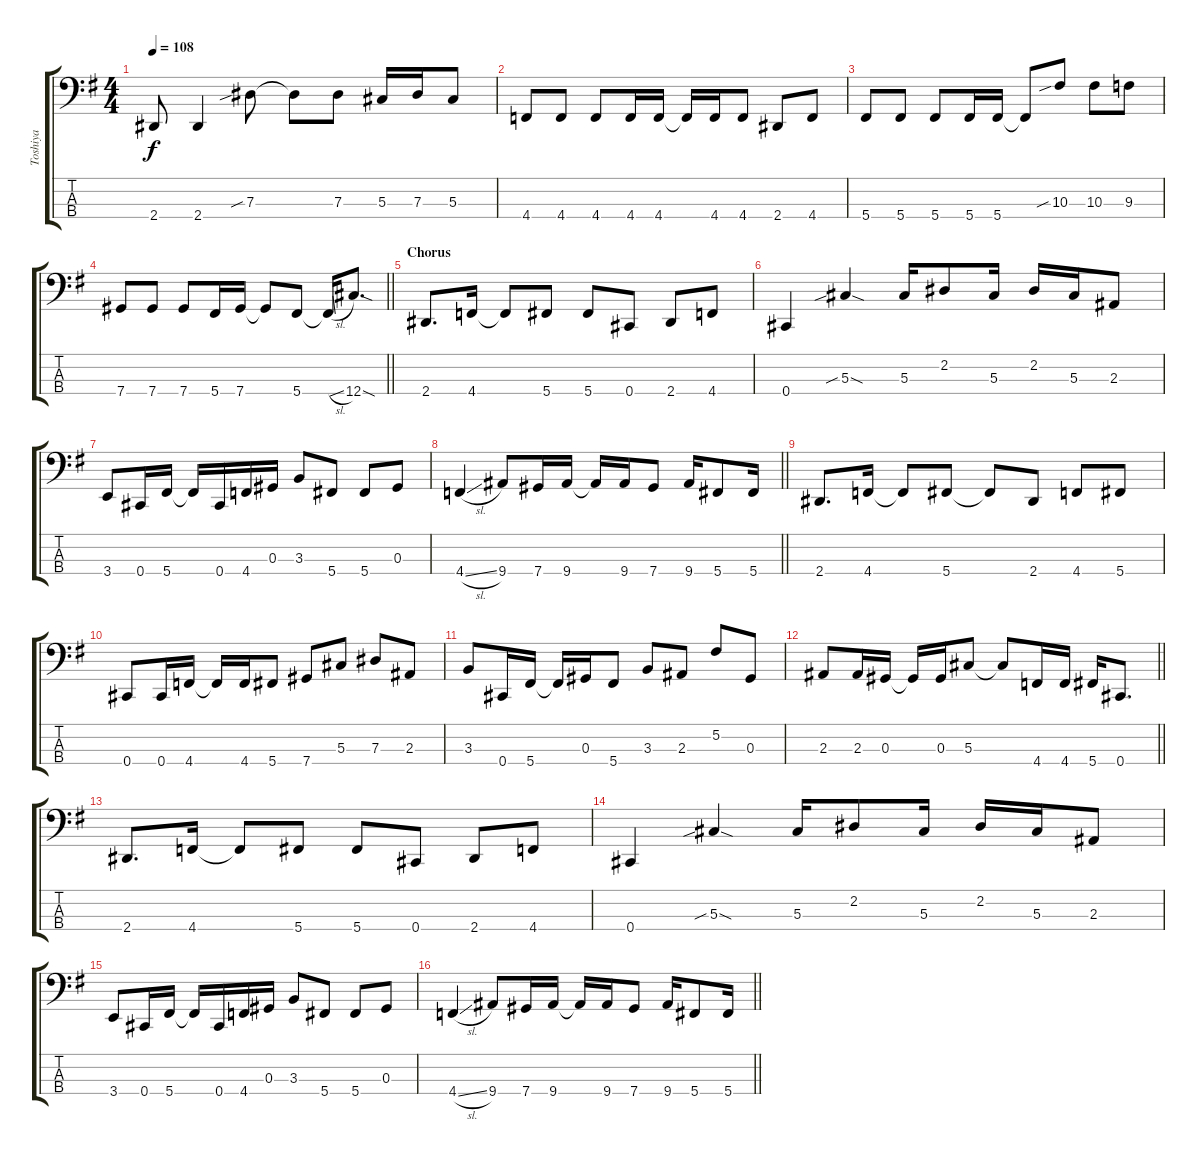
\track ("Toshiya" "Toshiya") {instrument electricbasspick}
\staff {score tabs}
\tuning (Gb2 Db2 Ab1 Db1) {hide}
\ts (4 4)
\tempo 108
\clef f4
\ks g
2.4.8{dy f} 2.4.4 7.3{sib}.8 7.3{t}.8 7.3.8 5.3.16 7.3.16 5.3.8 |
4.4.8 4.4.8 4.4.8 4.4.16 4.4.16 4.4{t}.16 4.4.16 4.4.8 2.4.8 4.4.8 |
5.4.8 5.4.8 5.4.8 5.4.16 5.4.16 5.4{t}.8 10.3{sib}.8 10.3.8 9.3.8 |
\barLineRight lightlight
7.4.8 7.4.8 7.4.8 5.4.16 7.4.16 7.4{t}.8 5.4.8 5.4{sl t}.16 12.4{sod}.8{d} |
\section ("" "Chorus")
2.4.8{d} 4.4.16 4.4{t}.8 5.4.8 5.4.8 0.4.8 2.4.8 4.4.8 |
0.4.4 5.3{sib sod}.4 5.3.16 2.2.8 5.3.16 2.2.16 5.3.16 2.3.8 |
3.4.8 0.4.16 5.4.16 5.4{t}.16 0.4.16 4.4.16 0.3.16 3.3.8 5.4.8 5.4.8 0.3.8 |
\barLineRight lightlight
4.4{sl}.4 9.4.8 7.4.16 9.4.16 9.4{t}.16 9.4.16 7.4.8 9.4.16 5.4.8 5.4.16 |
2.4.8{d} 4.4.16 4.4{t}.8 5.4.8 5.4{t}.8 2.4.8 4.4.8 5.4.8 |
0.4.8 0.4.16 4.4.16 4.4{t}.16 4.4.16 5.4.8 7.4.8 5.3.8 7.3.8 2.3.8 |
3.3.8 0.4.16 5.4.16 5.4{t}.16 0.3.16 5.4.8 3.3.8 2.3.8 5.2.8 0.3.8 |
\barLineRight lightlight
2.3.8 2.3.16 0.3.16 0.3{t}.16 0.3.16 5.3.8 5.3{t}.8 4.4.16 4.4.16 5.4.16 0.4.8{d} |
\section ("" "")
2.4.8{d} 4.4.16 4.4{t}.8 5.4.8 5.4.8 0.4.8 2.4.8 4.4.8 |
0.4.4 5.3{sib sod}.4 5.3.16 2.2.8 5.3.16 2.2.16 5.3.16 2.3.8 |
3.4.8 0.4.16 5.4.16 5.4{t}.16 0.4.16 4.4.16 0.3.16 3.3.8 5.4.8 5.4.8 0.3.8 |
\barLineRight lightlight
4.4{sl}.4 9.4.8 7.4.16 9.4.16 9.4{t}.16 9.4.16 7.4.8 9.4.16 5.4.8 5.4.16
